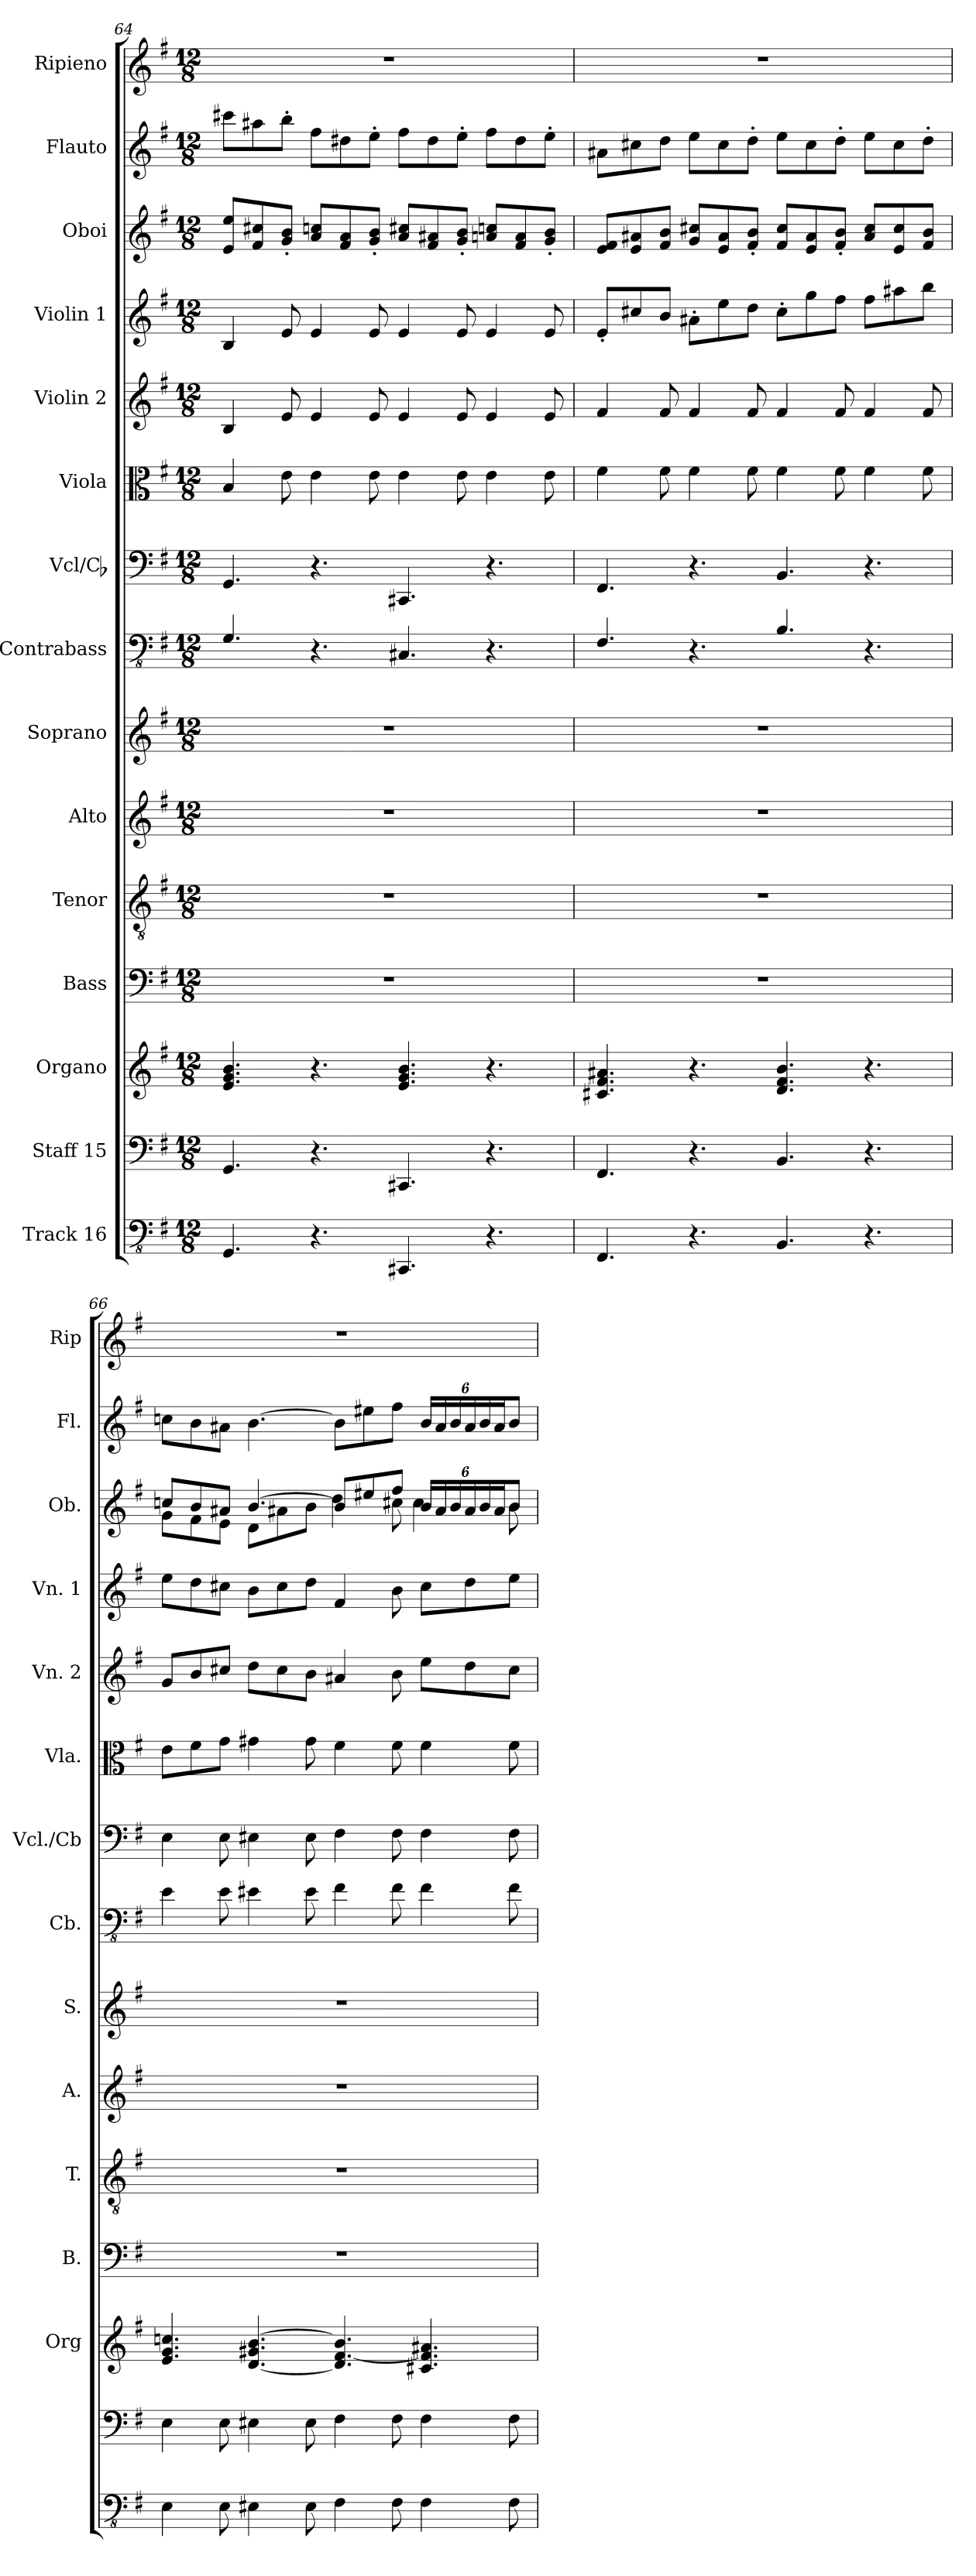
**kern	**kern	**kern	**kern	**kern	**kern	**kern	**kern	**kern	**kern	**kern	**kern	**kern	**kern	**kern
*part15	*part14	*part13	*part12	*part11	*part10	*part9	*part8	*part7	*part6	*part5	*part4	*part3	*part2	*part1
*staff15	*staff14	*staff13	*staff12	*staff11	*staff10	*staff9	*staff8	*staff7	*staff6	*staff5	*staff4	*staff3	*staff2	*staff1
*I"Track 16	*I"Staff 15	*I"Organo	*I"Bass	*I"Tenor	*I"Alto	*I"Soprano	*I"Contrabass	*I"Vcl/Cb	*I"Viola	*I"Violin 2	*I"Violin 1	*I"Oboi	*I"Flauto	*I"Ripieno
*	*	*I'Org	*I'B.	*I'T.	*I'A.	*I'S.	*I'Cb.	*I'Vcl./Cb	*I'Vla.	*I'Vn. 2	*I'Vn. 1	*I'Ob.	*I'Fl.	*I'Rip
!!LO:PB:g=z
*clefFv4	*clefF4	*clefG2	*clefF4	*clefGv2	*clefG2	*clefG2	*clefFv4	*clefF4	*clefC3	*clefG2	*clefG2	*clefG2	*clefG2	*clefG2
*	*	*	*	*	*	*	*ITrd7c12	*	*	*	*	*	*	*
*k[f#]	*k[f#]	*k[f#]	*k[f#]	*k[f#]	*k[f#]	*k[f#]	*k[f#]	*k[f#]	*k[f#]	*k[f#]	*k[f#]	*k[f#]	*k[f#]	*k[f#]
*M12/8	*M12/8	*M12/8	*M12/8	*M12/8	*M12/8	*M12/8	*M12/8	*M12/8	*M12/8	*M12/8	*M12/8	*M12/8	*M12/8	*M12/8
=64	=64	=64	=64	=64	=64	=64	=64	=64	=64	=64	=64	=64	=64	=64
4.GGG/	4.GG/	4.e/ 4.g/ 4.b/	1.r	1.r	1.r	1.r	4.GGG/	4.GG/	4B/	4B/	4B/	8e/ 8ee/L	8ccc#X\L	1.r
.	.	.	.	.	.	.	.	.	.	.	.	8f#/ 8cc#X/	8aa#X\	.
.	.	.	.	.	.	.	.	.	8e\	8e/	8e/	8g/' 8b/'J	8bb'\J	.
4.r	4.r	4.r	.	.	.	.	4.r	4.r	4e\	4e/	4e/	8a/ 8ccn/L	8ff#\L	.
.	.	.	.	.	.	.	.	.	.	.	.	8f#/ 8a/	8dd#X\	.
.	.	.	.	.	.	.	.	.	8e\	8e/	8e/	8g/' 8b/'J	8ee'\J	.
4.CCC#X/	4.CC#X/	4.e/ 4.g/ 4.b/	.	.	.	.	4.CCC#X/	4.CC#X/	4e\	4e/	4e/	8a/ 8cc#X/L	8ff#\L	.
.	.	.	.	.	.	.	.	.	.	.	.	8f#/ 8a#X/	8dd#\	.
.	.	.	.	.	.	.	.	.	8e\	8e/	8e/	8g/' 8b/'J	8ee'\J	.
4.r	4.r	4.r	.	.	.	.	4.r	4.r	4e\	4e/	4e/	8an/ 8ccn/L	8ff#\L	.
.	.	.	.	.	.	.	.	.	.	.	.	8f#/ 8a/	8dd#\	.
.	.	.	.	.	.	.	.	.	8e\	8e/	8e/	8g/' 8b/'J	8ee'\J	.
=65	=65	=65	=65	=65	=65	=65	=65	=65	=65	=65	=65	=65	=65	=65
4.FFF#/	4.FF#/	4.c#X/ 4.f#/ 4.a#X/	1.r	1.r	1.r	1.r	4.FFF#/	4.FF#/	4f#\	4f#/	8e'/L	8e/ 8f#/L	8a#X\L	1.r
.	.	.	.	.	.	.	.	.	.	.	8cc#X/	8e/ 8a#X/	8cc#X\	.
.	.	.	.	.	.	.	.	.	8f#\	8f#/	8b/J	8f#/ 8b/J	8dd\J	.
4.r	4.r	4.r	.	.	.	.	4.r	4.r	4f#\	4f#/	8a#X'\L	8g/ 8cc#X/L	8ee\L	.
.	.	.	.	.	.	.	.	.	.	.	8ee\	8e/ 8a#/	8cc#\	.
.	.	.	.	.	.	.	.	.	8f#\	8f#/	8dd\J	8f#/' 8b/'J	8dd'\J	.
4.BBB/	4.BB/	4.d/ 4.f#/ 4.b/	.	.	.	.	4.BBB/	4.BB/	4f#\	4f#/	8cc#'\L	8f#/ 8cc#/L	8ee\L	.
.	.	.	.	.	.	.	.	.	.	.	8gg\	8e/ 8a#/	8cc#\	.
.	.	.	.	.	.	.	.	.	8f#\	8f#/	8ff#\J	8f#/' 8b/'J	8dd'\J	.
4.r	4.r	4.r	.	.	.	.	4.r	4.r	4f#\	4f#/	8ff#\L	8a#/ 8cc#/L	8ee\L	.
.	.	.	.	.	.	.	.	.	.	.	8aa#X\	8e/ 8cc#/	8cc#\	.
.	.	.	.	.	.	.	.	.	8f#\	8f#/	8bb\J	8f#/ 8b/J	8dd'\J	.
!!LO:PB:g=z
=66	=66	=66	=66	=66	=66	=66	=66	=66	=66	=66	=66	=66	=66	=66
*	*	*	*	*	*	*	*	*	*	*	*	*^	*	*
4EE\	4E\	4.e/ 4.g/ 4.ccn/	1.r	1.r	1.r	1.r	4EE\	4E\	8e\L	8g/L	8ee\L	8ccn/L	8g\L	8ccn\L	1.r
.	.	.	.	.	.	.	.	.	8f#\	8b/	8dd\	8b/	8f#\	8b\	.
8EE\	8E\	.	.	.	.	.	8EE\	8E\	8g\J	8cc#X/J	8cc#X\J	8a#X/J	8e\J	8a#X\J	.
4EE#X\	4E#X\	[4.d/ 4.g#X/ [4.b/	.	.	.	.	4EE#X\	4E#X\	4g#X\	8dd\L	8b\L	[4.b/	8d\L	[4.b\	.
.	.	.	.	.	.	.	.	.	.	8cc#\	8cc#\	.	8a#X\	.	.
8EE#\	8E#\	.	.	.	.	.	8EE#\	8E#\	8g#\	8b\J	8dd\J	.	8b\J	.	.
4FF#\	4F#\	4.d/] [4.f#/ 4.b/]	.	.	.	.	4FF#\	4F#\	4f#\	4a#X/	4f#/	8b/L]	4dd\	8b\L]	.
.	.	.	.	.	.	.	.	.	.	.	.	8ee#X/	.	8ee#X\	.
8FF#\	8F#\	.	.	.	.	.	8FF#\	8F#\	8f#\	8b\	8b\	8ff#/J	8cc#X\	8ff#\J	.
*	*	*	*	*	*	*	*	*	*	*	*	*Xbrackettup	*	*Xbrackettup	*
4FF#\	4F#\	4.c#X/ 4.f#/] 4.a#X/	.	.	.	.	4FF#\	4F#\	4f#\	8ee\L	8cc#\L	24b/LL	4cc#\	24b/LL	.
.	.	.	.	.	.	.	.	.	.	.	.	24a#/	.	24a#/	.
.	.	.	.	.	.	.	.	.	.	.	.	24b/	.	24b/	.
.	.	.	.	.	.	.	.	.	.	8dd\	8dd\	24a#/	.	24a#/	.
.	.	.	.	.	.	.	.	.	.	.	.	24b/	.	24b/	.
.	.	.	.	.	.	.	.	.	.	.	.	24a#/J	.	24a#/J	.
8FF#\	8F#\	.	.	.	.	.	8FF#\	8F#\	8f#\	8cc#\J	8ee\J	8b/J	8b\	8b/J	.
*	*	*	*	*	*	*	*	*	*	*	*	*v	*v	*	*
=	=	=	=	=	=	=	=	=	=	=	=	=	=	=
*-	*-	*-	*-	*-	*-	*-	*-	*-	*-	*-	*-	*-	*-	*-
